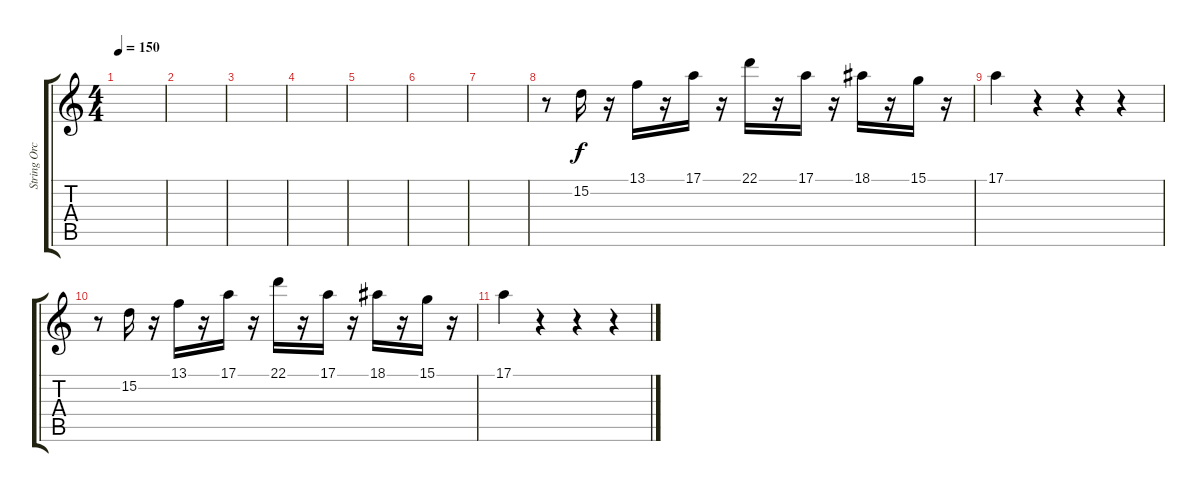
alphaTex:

\track ("String Orchestra (Violins)" "String Orc") {instrument violin}
\staff {score tabs}
\tuning (E4 B3 G3 D3 A2 E2) {hide}
\ts (4 4)
\tempo 150
\clef g2
\ks c
|
|
|
|
|
|
|
r.8 15.2.16 r.16 13.1.16 r.16 17.1.16 r.16 22.1.16 r.16 17.1.16 r.16 18.1.16 r.16 15.1.16 r.16 |
17.1.4 r.4 r.4 r.4 |
r.8 15.2.16 r.16 13.1.16 r.16 17.1.16 r.16 22.1.16 r.16 17.1.16 r.16 18.1.16 r.16 15.1.16 r.16 |
17.1.4 r.4 r.4 r.4
